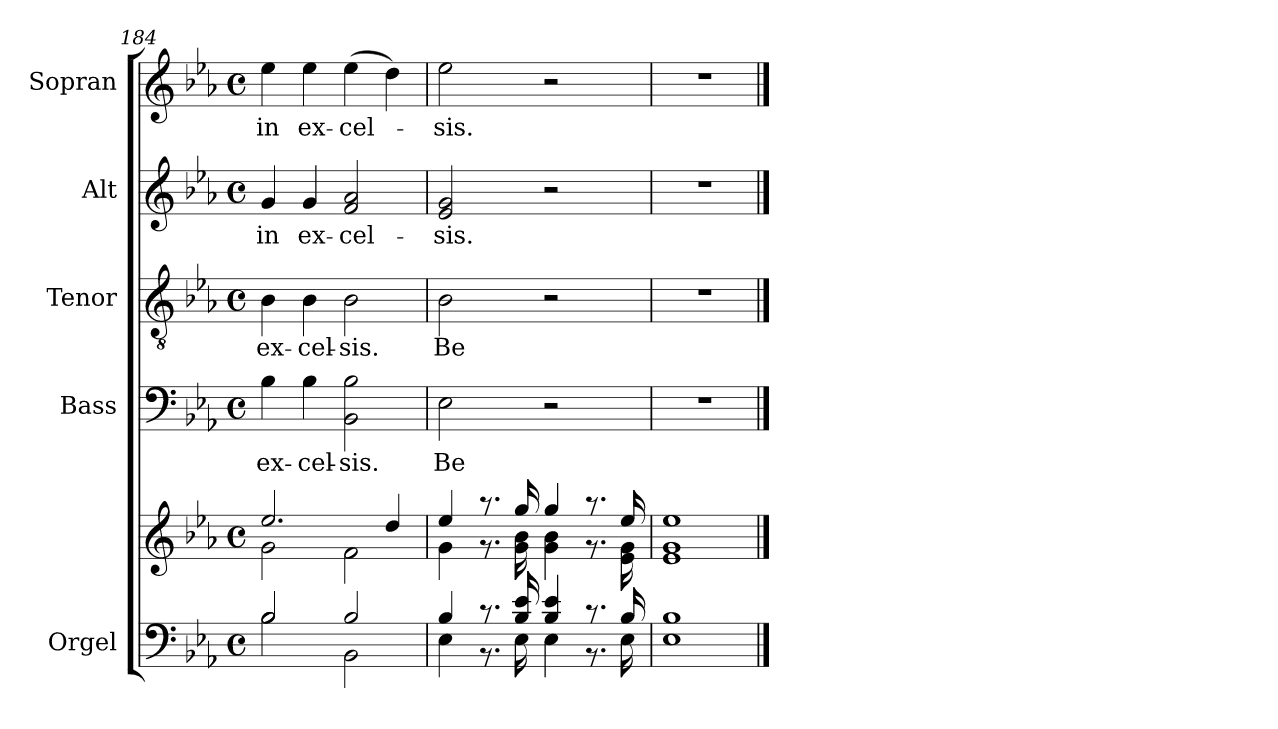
**kern	**kern	**kern	**text	**kern	**text	**kern	**text	**kern	**text
*part5	*part5	*part4	*part4	*part3	*part3	*part2	*part2	*part1	*part1
*staff6	*staff5	*staff4	*staff4	*staff3	*staff3	*staff2	*staff2	*staff1	*staff1
*I"Orgel	*	*I"Bass	*	*I"Tenor	*	*I"Alt	*	*I"Sopran	*
*I'Org.	*	*I'B.	*	*I'T.	*	*I'A.	*	*I'S.	*
*clefF4	*clefG2	*clefF4	*	*clefGv2	*	*clefG2	*	*clefG2	*
*k[b-e-a-]	*k[b-e-a-]	*k[b-e-a-]	*	*k[b-e-a-]	*	*k[b-e-a-]	*	*k[b-e-a-]	*
*E-:	*E-:	*E-:	*	*E-:	*	*E-:	*	*E-:	*
*M4/4	*M4/4	*M4/4	*	*M4/4	*	*M4/4	*	*M4/4	*
*met(c)	*met(c)	*met(c)	*	*met(c)	*	*met(c)	*	*met(c)	*
=184	=184	=184	=184	=184	=184	=184	=184	=184	=184
*^	*^	*	*	*	*	*	*	*	*
!	!	!	!	!	!LO:LY:b	!	!LO:LY:b	!	!LO:LY:b	!	!LO:LY:b
2B-/	2B-\	2.ee-/	2g\	4B-\	ex-	4B-\	ex-	4g/	in	4ee-\	in
!	!	!	!	!	!LO:LY:b	!	!LO:LY:b	!	!LO:LY:b	!	!LO:LY:b
.	.	.	.	4B-\	-cel-	4B-\	-cel-	4g/	ex-	4ee-\	ex-
!	!	!	!	!	!LO:LY:b	!	!LO:LY:b	!	!LO:LY:b	!	!LO:LY:b
2B-/	2BB-\	.	2f\	2BB-\ 2B-\	-sis.	2B-\	-sis.	2f/ 2a-/	-cel-	(>4ee-\	-cel-
.	.	4dd/	.	.	.	.	.	.	.	4dd\)	.
=185	=185	=185	=185	=185	=185	=185	=185	=185	=185	=185	=185
!	!	!	!	!	!LO:LY:b	!	!LO:LY:b	!	!LO:LY:b	!	!LO:LY:b
4B-/	4E-\	4ee-/	4g\	2E-\	Be-	2B-\	Be-	2e-/ 2g/	-sis.	2ee-\	-sis.
8.r	8.r	8.r	8.r	.	.	.	.	.	.	.	.
16B-/ 16e-/	16E-\	16gg/	16g\ 16b-\	.	.	.	.	.	.	.	.
4B-/ 4e-/	4E-\	4gg/	4g\ 4b-\	2r	.	2r	.	2r	.	2r	.
8.r	8.r	8.r	8.r	.	.	.	.	.	.	.	.
16B-/	16E-\	16ee-/	16e-\ 16g\	.	.	.	.	.	.	.	.
=186	=186	=186	=186	=186	=186	=186	=186	=186	=186	=186	=186
1B-	1E-	1ee-	1e- 1g	1r	.	1r	.	1r	.	1r	.
*v	*v	*	*	*	*	*	*	*	*	*	*
*	*v	*v	*	*	*	*	*	*	*	*
==	==	==	==	==	==	==	==	==	==
*-	*-	*-	*-	*-	*-	*-	*-	*-	*-
